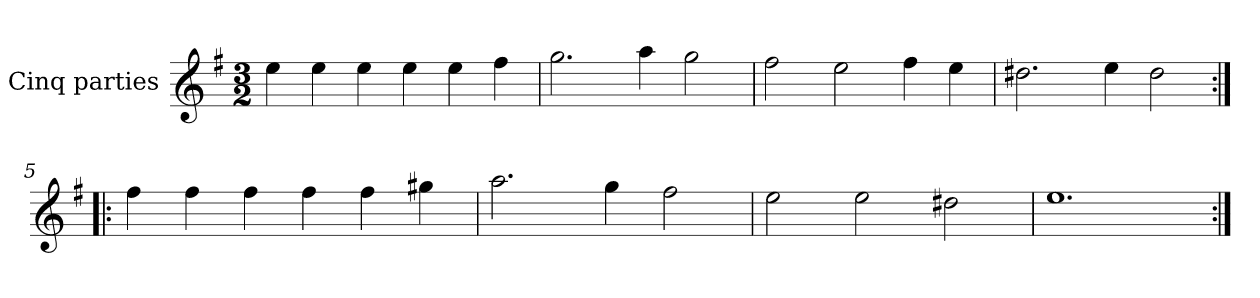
**kern
*part1
*staff1
*I"Cinq parties
*clefG2
*k[f#]
*M3/2
*MM180
=1
4ee\
4ee\
4ee\
4ee\
4ee\
4ff#\
=2
2.gg\
4aa\
2gg\
=3
2ff#\
2ee\
4ff#\
4ee\
=4
2.dd#X\
4ee\
2dd#\
=5:|!|:
4ff#\
4ff#\
4ff#\
4ff#\
4ff#\
4gg#X\
=6
2.aa\
4gg\
2ff#\
=7
2ee\
2ee\
2dd#X\
=8
1.ee
=:|!
*-
